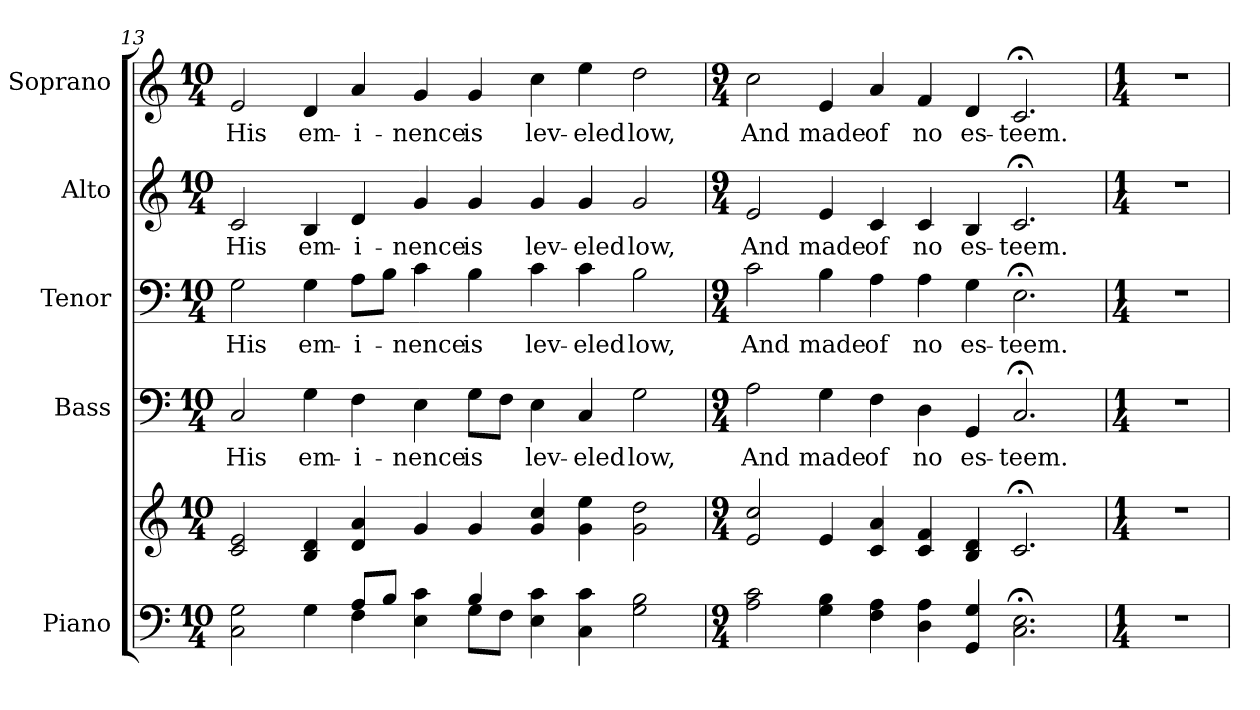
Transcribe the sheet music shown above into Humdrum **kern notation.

**kern	**kern	**kern	**text	**kern	**text	**kern	**text	**kern	**text
*part5	*part5	*part4	*part4	*part3	*part3	*part2	*part2	*part1	*part1
*staff6	*staff5	*staff4	*staff4	*staff3	*staff3	*staff2	*staff2	*staff1	*staff1
*I"Piano	*	*I"Bass	*	*I"Tenor	*	*I"Alto	*	*I"Soprano	*
*I'Pno.	*	*I'B.	*	*I'T.	*	*I'A.	*	*I'S.	*
!!LO:PB:g=z
*clefF4	*clefG2	*clefF4	*	*clefF4	*	*clefG2	*	*clefG2	*
*k[]	*k[]	*k[]	*	*k[]	*	*k[]	*	*k[]	*
*C:	*C:	*C:	*	*C:	*	*C:	*	*C:	*
*M10/4	*M10/4	*M10/4	*	*M10/4	*	*M10/4	*	*M10/4	*
=13	=13	=13	=13	=13	=13	=13	=13	=13	=13
*^	*	*	*	*	*	*	*	*	*
!	!	!	!	!LO:LY:b:color=#000000	!	!	!	!	!	!
!	!	!	!	!	!	!LO:LY:b:color=#000000	!	!	!	!
!	!	!	!	!	!	!	!	!LO:LY:b:color=#000000	!	!
!	!	!	!	!	!	!	!	!	!	!LO:LY:b:color=#000000
2Ci\ 2Gi	2ryy	2ci/ 2ei	2Ci/	His	2Gi\	His	2ci/	His	2ei/	His
!	!	!	!	!LO:LY:b:color=#000000	!	!	!	!	!	!
!	!	!	!	!	!	!LO:LY:b:color=#000000	!	!	!	!
!	!	!	!	!	!	!	!	!LO:LY:b:color=#000000	!	!
!	!	!	!	!	!	!	!	!	!	!LO:LY:b:color=#000000
4Gi\	4ryy	4Bi/ 4di	4Gi\	em-	4Gi\	em-	4Bi/	em-	4di/	em-
!	!	!	!	!LO:LY:b:color=#000000	!	!	!	!	!	!
!	!	!	!	!	!	!LO:LY:b:color=#000000	!	!	!	!
!	!	!	!	!	!	!	!	!LO:LY:b:color=#000000	!	!
!	!	!	!	!	!	!	!	!	!	!LO:LY:b:color=#000000
8Ai/L	4Fi\	4di/ 4ai	4Fi\	-i-	8Ai\L	-i-	4di/	-i-	4ai/	-i-
8Bi/J	.	.	.	.	8Bi\J	.	.	.	.	.
!	!	!	!	!LO:LY:b:color=#000000	!	!	!	!	!	!
!	!	!	!	!	!	!LO:LY:b:color=#000000	!	!	!	!
!	!	!	!	!	!	!	!	!LO:LY:b:color=#000000	!	!
!	!	!	!	!	!	!	!	!	!	!LO:LY:b:color=#000000
4Ei\ 4ci	4ryy	4gi/	4Ei\	-nence	4ci\	-nence	4gi/	-nence	4gi/	-nence
!	!	!	!	!LO:LY:b:color=#000000	!	!	!	!	!	!
!	!	!	!	!	!	!LO:LY:b:color=#000000	!	!	!	!
!	!	!	!	!	!	!	!	!LO:LY:b:color=#000000	!	!
!	!	!	!	!	!	!	!	!	!	!LO:LY:b:color=#000000
4Bi/	8Gi\L	4gi/	8Gi\L	is	4Bi\	is	4gi/	is	4gi/	is
.	8Fi\J	.	8Fi\J	.	.	.	.	.	.	.
!	!	!	!	!LO:LY:b:color=#000000	!	!	!	!	!	!
!	!	!	!	!	!	!LO:LY:b:color=#000000	!	!	!	!
!	!	!	!	!	!	!	!	!LO:LY:b:color=#000000	!	!
!	!	!	!	!	!	!	!	!	!	!LO:LY:b:color=#000000
4Ei\ 4ci	2ryy	4gi/ 4cci	4Ei\	lev-	4ci\	lev-	4gi/	lev-	4cci\	lev-
!	!	!	!	!LO:LY:b:color=#000000	!	!	!	!	!	!
!	!	!	!	!	!	!LO:LY:b:color=#000000	!	!	!	!
!	!	!	!	!	!	!	!	!LO:LY:b:color=#000000	!	!
!	!	!	!	!	!	!	!	!	!	!LO:LY:b:color=#000000
4Ci\ 4ci	.	4gi\ 4eei	4Ci/	-eled	4ci\	-eled	4gi/	-eled	4eei\	-eled
!	!	!	!	!LO:LY:b:color=#000000	!	!	!	!	!	!
!	!	!	!	!	!	!LO:LY:b:color=#000000	!	!	!	!
!	!	!	!	!	!	!	!	!LO:LY:b:color=#000000	!	!
!	!	!	!	!	!	!	!	!	!	!LO:LY:b:color=#000000
2Gi\ 2Bi	2ryy	2gi\ 2ddi	2Gi\	low,	2Bi\	low,	2gi/	low,	2ddi\	low,
*v	*v	*	*	*	*	*	*	*	*	*
=14	=14	=14	=14	=14	=14	=14	=14	=14	=14
*M9/4	*M9/4	*M9/4	*	*M9/4	*	*M9/4	*	*M9/4	*
*^	*	*	*	*	*	*	*	*	*
!	!	!	!	!LO:LY:b:color=#000000	!	!	!	!	!	!
*v	*v	*	*	*	*	*	*	*	*	*
*^	*	*	*	*	*	*	*	*	*
!	!	!	!	!	!	!LO:LY:b:color=#000000	!	!	!	!
*v	*v	*	*	*	*	*	*	*	*	*
*^	*	*	*	*	*	*	*	*	*
!	!	!	!	!	!	!	!	!LO:LY:b:color=#000000	!	!
*v	*v	*	*	*	*	*	*	*	*	*
*^	*	*	*	*	*	*	*	*	*
!	!	!	!	!	!	!	!	!	!	!LO:LY:b:color=#000000
*v	*v	*	*	*	*	*	*	*	*	*
2Ai\ 2ci	2ei/ 2cci	2Ai\	And	2ci\	And	2ei/	And	2cci\	And
!	!	!	!LO:LY:b:color=#000000	!	!	!	!	!	!
!	!	!	!	!	!LO:LY:b:color=#000000	!	!	!	!
!	!	!	!	!	!	!	!LO:LY:b:color=#000000	!	!
!	!	!	!	!	!	!	!	!	!LO:LY:b:color=#000000
4Gi\ 4Bi	4ei/	4Gi\	made	4Bi\	made	4ei/	made	4ei/	made
!	!	!	!LO:LY:b:color=#000000	!	!	!	!	!	!
!	!	!	!	!	!LO:LY:b:color=#000000	!	!	!	!
!	!	!	!	!	!	!	!LO:LY:b:color=#000000	!	!
!	!	!	!	!	!	!	!	!	!LO:LY:b:color=#000000
4Fi\ 4Ai	4ci/ 4ai	4Fi\	of	4Ai\	of	4ci/	of	4ai/	of
!	!	!	!LO:LY:b:color=#000000	!	!	!	!	!	!
!	!	!	!	!	!LO:LY:b:color=#000000	!	!	!	!
!	!	!	!	!	!	!	!LO:LY:b:color=#000000	!	!
!	!	!	!	!	!	!	!	!	!LO:LY:b:color=#000000
4Di\ 4Ai	4ci/ 4fi	4Di\	no	4Ai\	no	4ci/	no	4fi/	no
!	!	!	!LO:LY:b:color=#000000	!	!	!	!	!	!
!	!	!	!	!	!LO:LY:b:color=#000000	!	!	!	!
!	!	!	!	!	!	!	!LO:LY:b:color=#000000	!	!
!	!	!	!	!	!	!	!	!	!LO:LY:b:color=#000000
4GGi/ 4Gi	4Bi/ 4di	4GGi/	es-	4Gi\	es-	4Bi/	es-	4di/	es-
!	!	!	!LO:LY:b:color=#000000	!	!	!	!	!	!
!	!	!	!	!	!LO:LY:b:color=#000000	!	!	!	!
!	!	!	!	!	!	!	!LO:LY:b:color=#000000	!	!
!	!	!	!	!	!	!	!	!	!LO:LY:b:color=#000000
2.Ci\; 2.Ei;	2.c;i/	2.C;i/	-teem.	2.E;i\	-teem.	2.c;i/	-teem.	2.c;i/	-teem.
!!LO:PB:g=z
=15	=15	=15	=15	=15	=15	=15	=15	=15	=15
*M1/4	*M1/4	*M1/4	*	*M1/4	*	*M1/4	*	*M1/4	*
!LO:N:vis=1	!LO:N:vis=1	!LO:N:vis=1	!	!LO:N:vis=1	!	!LO:N:vis=1	!	!LO:N:vis=1	!
4r	4r	4r	.	4r	.	4r	.	4r	.
=	=	=	=	=	=	=	=	=	=
*-	*-	*-	*-	*-	*-	*-	*-	*-	*-
